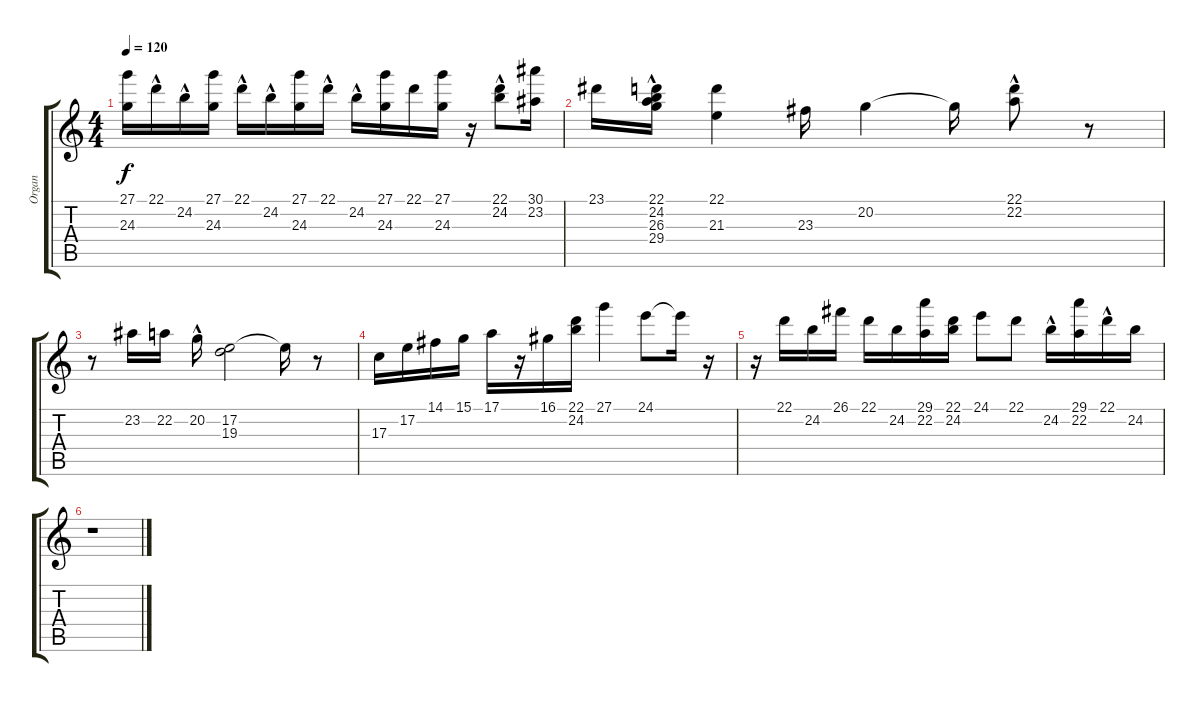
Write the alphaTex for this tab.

\track ("Organ" "Organ") {instrument rockorgan}
\staff {score tabs}
\tuning (E4 B3 G3 D3 A2 E2) {hide}
\ts (4 4)
\tempo 120
\clef g2
\ks c
(27.1 24.3).16{dy f} 22.1{hac}.16 24.2{hac}.16 (27.1 24.3).16 22.1{hac}.16 24.2{hac}.16 (27.1 24.3).16 22.1{hac}.16 24.2{hac}.16 (27.1 24.3).16 22.1.16 (27.1 24.3).16 r.16 (22.1{hac} 24.2{hac}).8 (30.1 23.2).16 |
23.1.16 (22.1 24.2{hac} 26.3 29.4).16 (22.1 21.3).4 23.3.16 20.2.4 20.2{t}.16 (22.1{hac} 22.2).8 r.8 |
r.8 23.2.16 22.2.16 20.2{hac}.16 (17.2 19.3).2 17.2{t}.16 r.8 |
17.3.16 17.2.16 14.1.16 15.1.16 17.1.16 r.16 16.1.16 (22.1 24.2).16 27.1.4 24.1.8 24.1{t}.16 r.16 |
r.16 22.1.16 24.2.16 26.1.16 22.1.16 24.2.16 (29.1 22.2).16 (22.1 24.2).16 24.1.8 22.1.8 24.2{hac}.16 (29.1 22.2).16 22.1{hac}.16 24.2.16 |
r.1
